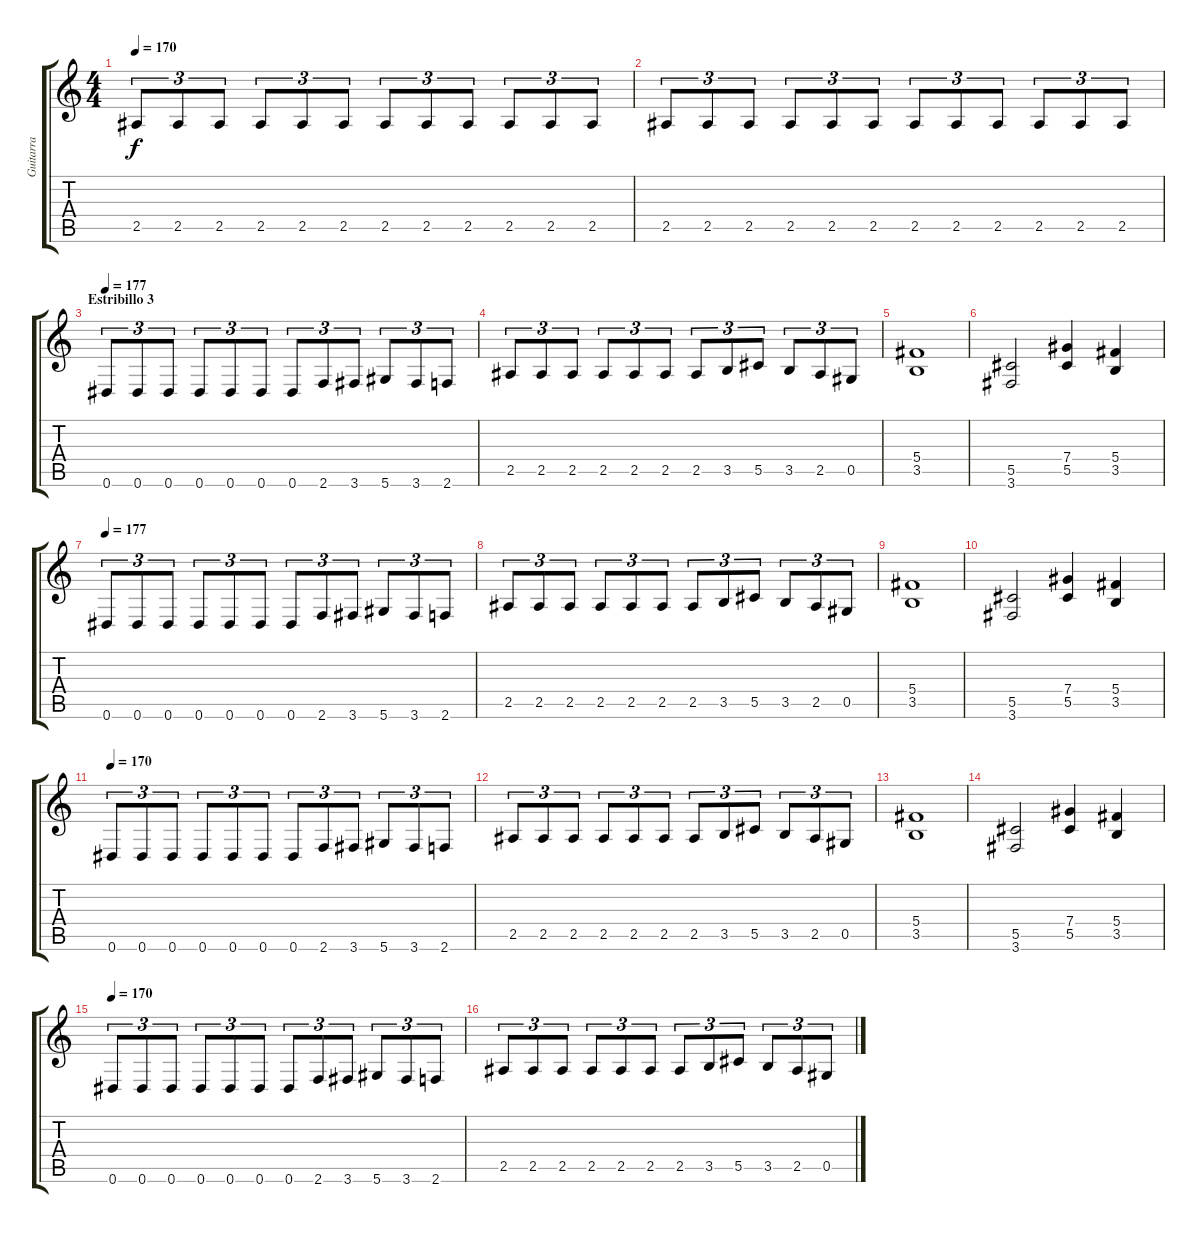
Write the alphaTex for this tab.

\track ("Guitarra" "Guitarra") {instrument distortionguitar}
\staff {score tabs}
\tuning (Eb4 Bb3 Gb3 Db3 Ab2 Eb2) {hide}
\ts (4 4)
\tempo 170
\clef g2
\ks c
2.5.8{tu (3 2) dy f} 2.5.8{tu (3 2)} 2.5.8{tu (3 2)} 2.5.8{tu (3 2)} 2.5.8{tu (3 2)} 2.5.8{tu (3 2)} 2.5.8{tu (3 2)} 2.5.8{tu (3 2)} 2.5.8{tu (3 2)} 2.5.8{tu (3 2)} 2.5.8{tu (3 2)} 2.5.8{tu (3 2)} |
2.5.8{tu (3 2)} 2.5.8{tu (3 2)} 2.5.8{tu (3 2)} 2.5.8{tu (3 2)} 2.5.8{tu (3 2)} 2.5.8{tu (3 2)} 2.5.8{tu (3 2)} 2.5.8{tu (3 2)} 2.5.8{tu (3 2)} 2.5.8{tu (3 2)} 2.5.8{tu (3 2)} 2.5.8{tu (3 2)} |
\section ("" "Estribillo 3")
\tempo 177
0.6.8{tu (3 2)} 0.6.8{tu (3 2)} 0.6.8{tu (3 2)} 0.6.8{tu (3 2)} 0.6.8{tu (3 2)} 0.6.8{tu (3 2)} 0.6.8{tu (3 2)} 2.6.8{tu (3 2)} 3.6.8{tu (3 2)} 5.6.8{tu (3 2)} 3.6.8{tu (3 2)} 2.6.8{tu (3 2)} |
2.5.8{tu (3 2)} 2.5.8{tu (3 2)} 2.5.8{tu (3 2)} 2.5.8{tu (3 2)} 2.5.8{tu (3 2)} 2.5.8{tu (3 2)} 2.5.8{tu (3 2)} 3.5.8{tu (3 2)} 5.5.8{tu (3 2)} 3.5.8{tu (3 2)} 2.5.8{tu (3 2)} 0.5.8{tu (3 2)} |
(5.4 3.5).1 |
(5.5 3.6).2 (7.4 5.5).4 (5.4 3.5).4 |
\tempo 177
0.6.8{tu (3 2)} 0.6.8{tu (3 2)} 0.6.8{tu (3 2)} 0.6.8{tu (3 2)} 0.6.8{tu (3 2)} 0.6.8{tu (3 2)} 0.6.8{tu (3 2)} 2.6.8{tu (3 2)} 3.6.8{tu (3 2)} 5.6.8{tu (3 2)} 3.6.8{tu (3 2)} 2.6.8{tu (3 2)} |
2.5.8{tu (3 2)} 2.5.8{tu (3 2)} 2.5.8{tu (3 2)} 2.5.8{tu (3 2)} 2.5.8{tu (3 2)} 2.5.8{tu (3 2)} 2.5.8{tu (3 2)} 3.5.8{tu (3 2)} 5.5.8{tu (3 2)} 3.5.8{tu (3 2)} 2.5.8{tu (3 2)} 0.5.8{tu (3 2)} |
(5.4 3.5).1 |
(5.5 3.6).2 (7.4 5.5).4 (5.4 3.5).4 |
\tempo 170
0.6.8{tu (3 2)} 0.6.8{tu (3 2)} 0.6.8{tu (3 2)} 0.6.8{tu (3 2)} 0.6.8{tu (3 2)} 0.6.8{tu (3 2)} 0.6.8{tu (3 2)} 2.6.8{tu (3 2)} 3.6.8{tu (3 2)} 5.6.8{tu (3 2)} 3.6.8{tu (3 2)} 2.6.8{tu (3 2)} |
2.5.8{tu (3 2)} 2.5.8{tu (3 2)} 2.5.8{tu (3 2)} 2.5.8{tu (3 2)} 2.5.8{tu (3 2)} 2.5.8{tu (3 2)} 2.5.8{tu (3 2)} 3.5.8{tu (3 2)} 5.5.8{tu (3 2)} 3.5.8{tu (3 2)} 2.5.8{tu (3 2)} 0.5.8{tu (3 2)} |
(5.4 3.5).1 |
(5.5 3.6).2 (7.4 5.5).4 (5.4 3.5).4 |
\tempo 170
0.6.8{tu (3 2)} 0.6.8{tu (3 2)} 0.6.8{tu (3 2)} 0.6.8{tu (3 2)} 0.6.8{tu (3 2)} 0.6.8{tu (3 2)} 0.6.8{tu (3 2)} 2.6.8{tu (3 2)} 3.6.8{tu (3 2)} 5.6.8{tu (3 2)} 3.6.8{tu (3 2)} 2.6.8{tu (3 2)} |
2.5.8{tu (3 2)} 2.5.8{tu (3 2)} 2.5.8{tu (3 2)} 2.5.8{tu (3 2)} 2.5.8{tu (3 2)} 2.5.8{tu (3 2)} 2.5.8{tu (3 2)} 3.5.8{tu (3 2)} 5.5.8{tu (3 2)} 3.5.8{tu (3 2)} 2.5.8{tu (3 2)} 0.5.8{tu (3 2)}
